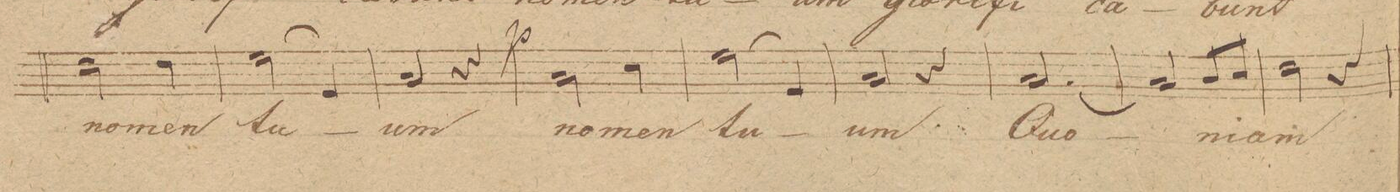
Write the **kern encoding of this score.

**kern	**text	**dynam
*I"Basso 2do	*	*
*clefF4	*	*
*k[b-]	*	*
*M3/4	*	*
2F\	no-	.
4F\	-men	.
=22	=22	=22
(2G\	tu-	.
4GG/)	.	.
=23	=23	=23
2C/	-um	.
4r	.	.
=24	=24	=24
2C\	no-	p
4E\	-men	.
=25	=25	=25
(2G\	tu-	.
4GG/)	.	.
=26	=26	=26
2C/	-um	.
4r	.	.
=27	=27	=27
[2.C/	Quo-	.
=28	=28	=28
2C/]	.	.
8D/L	-ni-	.
8E/J	.	.
=29	=29	=29
2F\	-am	.
4r	.	.
=30	=30	=30
*-	*-	*-
